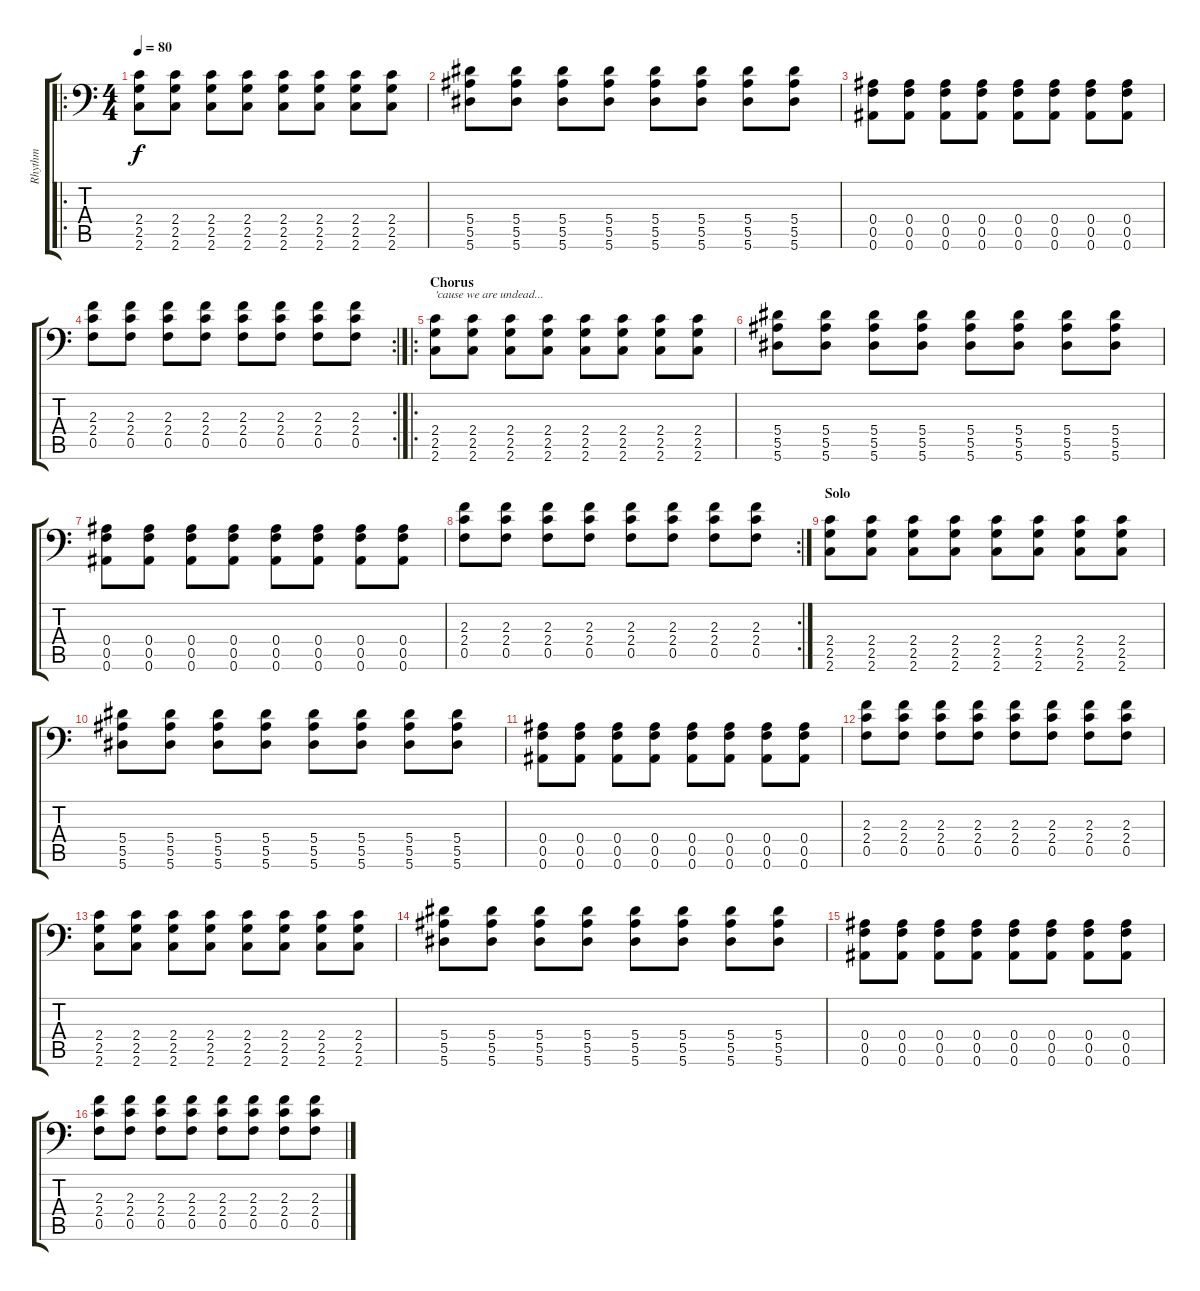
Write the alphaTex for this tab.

\track ("Rhythm" "Rhythm") {instrument distortionguitar}
\staff {score tabs}
\tuning (C4 G3 Eb3 Bb2 F2 Bb1) {hide}
\ro
\ts (4 4)
\tempo 80
\clef f4
\ks c
(2.4 2.5 2.6).8{dy f} (2.4 2.5 2.6).8 (2.4 2.5 2.6).8 (2.4 2.5 2.6).8 (2.4 2.5 2.6).8 (2.4 2.5 2.6).8 (2.4 2.5 2.6).8 (2.4 2.5 2.6).8 |
(5.4 5.5 5.6).8 (5.4 5.5 5.6).8 (5.4 5.5 5.6).8 (5.4 5.5 5.6).8 (5.4 5.5 5.6).8 (5.4 5.5 5.6).8 (5.4 5.5 5.6).8 (5.4 5.5 5.6).8 |
(0.4 0.5 0.6).8 (0.4 0.5 0.6).8 (0.4 0.5 0.6).8 (0.4 0.5 0.6).8 (0.4 0.5 0.6).8 (0.4 0.5 0.6).8 (0.4 0.5 0.6).8 (0.4 0.5 0.6).8 |
\rc 2
(2.3 2.4 0.5).8 (2.3 2.4 0.5).8 (2.3 2.4 0.5).8 (2.3 2.4 0.5).8 (2.3 2.4 0.5).8 (2.3 2.4 0.5).8 (2.3 2.4 0.5).8 (2.3 2.4 0.5).8 |
\ro
\section ("" "Chorus")
(2.4 2.5 2.6).8{txt "'cause we are undead..."} (2.4 2.5 2.6).8 (2.4 2.5 2.6).8 (2.4 2.5 2.6).8 (2.4 2.5 2.6).8 (2.4 2.5 2.6).8 (2.4 2.5 2.6).8 (2.4 2.5 2.6).8 |
(5.4 5.5 5.6).8 (5.4 5.5 5.6).8 (5.4 5.5 5.6).8 (5.4 5.5 5.6).8 (5.4 5.5 5.6).8 (5.4 5.5 5.6).8 (5.4 5.5 5.6).8 (5.4 5.5 5.6).8 |
(0.4 0.5 0.6).8 (0.4 0.5 0.6).8 (0.4 0.5 0.6).8 (0.4 0.5 0.6).8 (0.4 0.5 0.6).8 (0.4 0.5 0.6).8 (0.4 0.5 0.6).8 (0.4 0.5 0.6).8 |
\rc 2
(2.3 2.4 0.5).8 (2.3 2.4 0.5).8 (2.3 2.4 0.5).8 (2.3 2.4 0.5).8 (2.3 2.4 0.5).8 (2.3 2.4 0.5).8 (2.3 2.4 0.5).8 (2.3 2.4 0.5).8 |
\section ("" "Solo")
(2.4 2.5 2.6).8 (2.4 2.5 2.6).8 (2.4 2.5 2.6).8 (2.4 2.5 2.6).8 (2.4 2.5 2.6).8 (2.4 2.5 2.6).8 (2.4 2.5 2.6).8 (2.4 2.5 2.6).8 |
(5.4 5.5 5.6).8 (5.4 5.5 5.6).8 (5.4 5.5 5.6).8 (5.4 5.5 5.6).8 (5.4 5.5 5.6).8 (5.4 5.5 5.6).8 (5.4 5.5 5.6).8 (5.4 5.5 5.6).8 |
(0.4 0.5 0.6).8 (0.4 0.5 0.6).8 (0.4 0.5 0.6).8 (0.4 0.5 0.6).8 (0.4 0.5 0.6).8 (0.4 0.5 0.6).8 (0.4 0.5 0.6).8 (0.4 0.5 0.6).8 |
(2.3 2.4 0.5).8 (2.3 2.4 0.5).8 (2.3 2.4 0.5).8 (2.3 2.4 0.5).8 (2.3 2.4 0.5).8 (2.3 2.4 0.5).8 (2.3 2.4 0.5).8 (2.3 2.4 0.5).8 |
(2.4 2.5 2.6).8 (2.4 2.5 2.6).8 (2.4 2.5 2.6).8 (2.4 2.5 2.6).8 (2.4 2.5 2.6).8 (2.4 2.5 2.6).8 (2.4 2.5 2.6).8 (2.4 2.5 2.6).8 |
(5.4 5.5 5.6).8 (5.4 5.5 5.6).8 (5.4 5.5 5.6).8 (5.4 5.5 5.6).8 (5.4 5.5 5.6).8 (5.4 5.5 5.6).8 (5.4 5.5 5.6).8 (5.4 5.5 5.6).8 |
(0.4 0.5 0.6).8 (0.4 0.5 0.6).8 (0.4 0.5 0.6).8 (0.4 0.5 0.6).8 (0.4 0.5 0.6).8 (0.4 0.5 0.6).8 (0.4 0.5 0.6).8 (0.4 0.5 0.6).8 |
(2.3 2.4 0.5).8 (2.3 2.4 0.5).8 (2.3 2.4 0.5).8 (2.3 2.4 0.5).8 (2.3 2.4 0.5).8 (2.3 2.4 0.5).8 (2.3 2.4 0.5).8 (2.3 2.4 0.5).8
